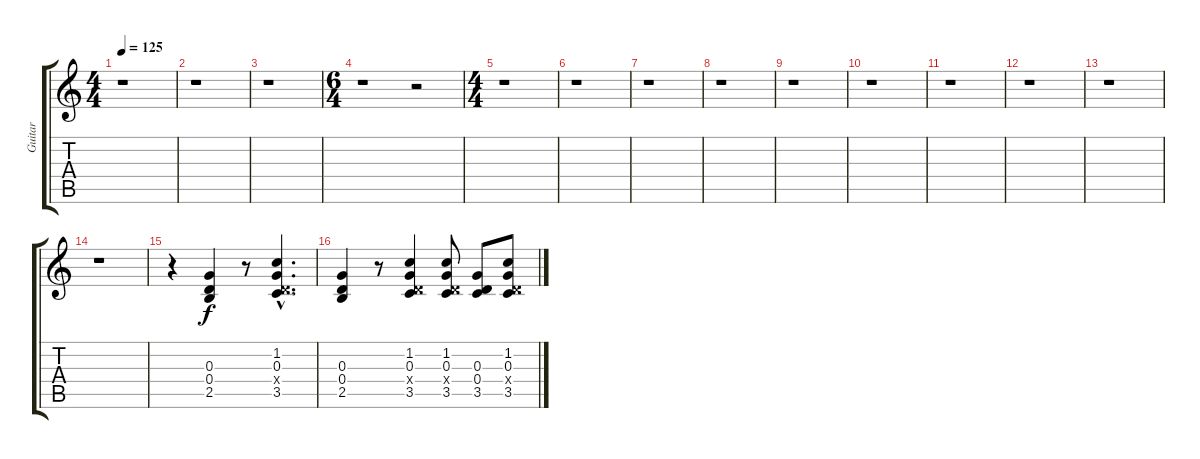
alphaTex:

\track ("Guitar" "Guitar") {instrument overdrivenguitar}
\staff {score tabs}
\tuning (E4 B3 G3 D3 A2 E2) {hide}
\ts (4 4)
\tempo 125
\clef g2
\ks c
r.1{dy f} |
r.1 |
r.1 |
\ts (6 4)
r.1 r.2 |
\ts (4 4)
r.1 |
r.1 |
r.1 |
r.1 |
r.1 |
r.1 |
r.1 |
r.1 |
r.1 |
r.1 |
r.4 (0.3 0.4 2.5).4 r.8 (1.2{hac} 0.3{hac} 0.4{hac x} 3.5{hac}).4{d} |
(0.3 0.4 2.5).4 r.8 (1.2 0.3 0.4{x} 3.5).4 (1.2 0.3 0.4{x} 3.5).8 (0.3 0.4 3.5).8 (1.2 0.3 0.4{x} 3.5).8
